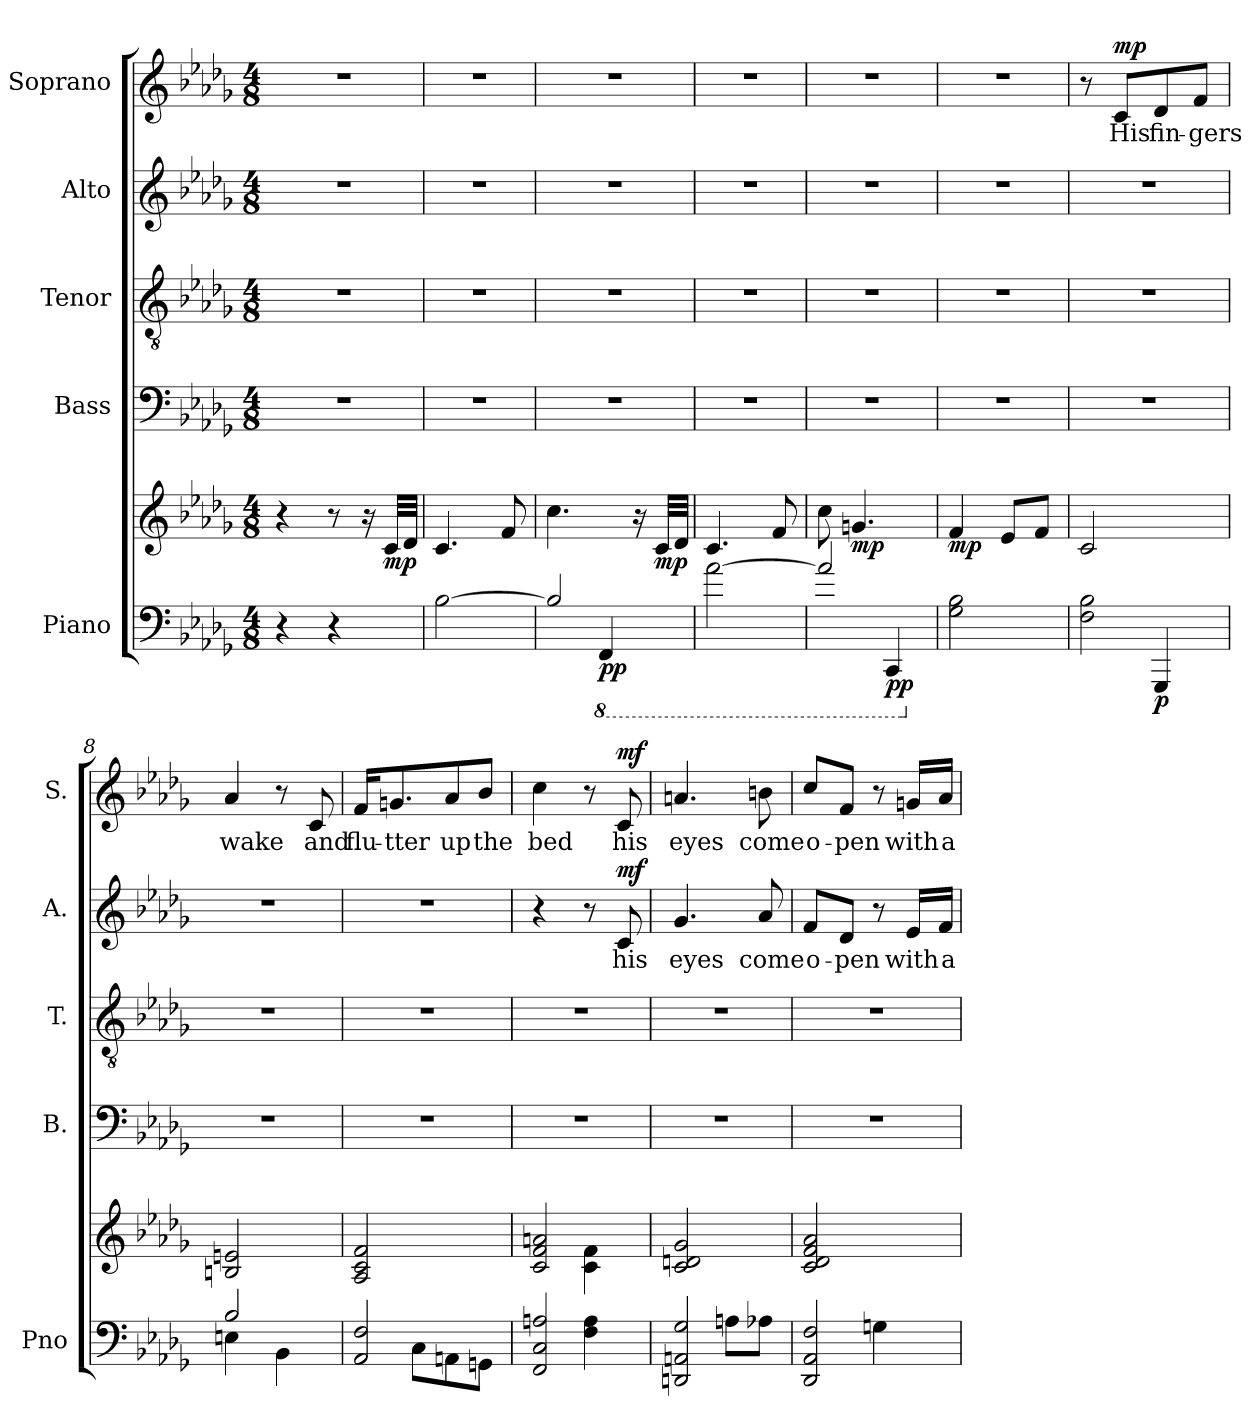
**kern	**kern	**dynam	**kern	**kern	**kern	**text	**dynam	**kern	**text	**dynam
*part5	*part5	*part5	*part4	*part3	*part2	*part2	*part2	*part1	*part1	*part1
*staff6	*staff5	*staff5/6	*staff4	*staff3	*staff2	*staff2	*staff2	*staff1	*staff1	*staff1
*I"Piano	*	*	*I"Bass	*I"Tenor	*I"Alto	*	*	*I"Soprano	*	*
*I'Pno	*	*	*I'B.	*I'T.	*I'A.	*	*	*I'S.	*	*
*clefF4	*clefG2	*	*clefF4	*clefGv2	*clefG2	*	*	*clefG2	*	*
*k[b-e-a-d-g-]	*k[b-e-a-d-g-]	*	*k[b-e-a-d-g-]	*k[b-e-a-d-g-]	*k[b-e-a-d-g-]	*	*	*k[b-e-a-d-g-]	*	*
*M4/8	*M4/8	*	*M4/8	*M4/8	*M4/8	*	*	*M4/8	*	*
*MM50	*MM50	*	*MM50	*MM50	*MM50	*	*	*MM50	*	*
=1	=1	=1	=1	=1	=1	=1	=1	=1	=1	=1
4r	4r	.	2r	2r	2r	.	.	2r	.	.
4r	8r	.	.	.	.	.	.	.	.	.
.	16r	.	.	.	.	.	.	.	.	.
!	!	!LO:DY:b	!	!	!	!	!	!	!	!
.	32c/LLL	mp	.	.	.	.	.	.	.	.
.	32d-/JJJ	.	.	.	.	.	.	.	.	.
=2	=2	=2	=2	=2	=2	=2	=2	=2	=2	=2
[2B-\	4.c/	.	2r	2r	2r	.	.	2r	.	.
.	8f/	.	.	.	.	.	.	.	.	.
=3	=3	=3	=3	=3	=3	=3	=3	=3	=3	=3
*^	*	*	*	*	*	*	*	*	*	*
2B-/]	4ryy	4.cc\	.	2r	2r	2r	.	.	2r	.	.
*8ba	*	*	*	*	*	*	*	*	*	*	*
!	!	!	!LO:DY:b=2	!	!	!	!	!	!	!	!
.	4FFF/	.	pp	.	.	.	.	.	.	.	.
.	.	16r	.	.	.	.	.	.	.	.	.
!	!	!	!LO:DY:b	!	!	!	!	!	!	!	!
.	.	32c/LLL	mp	.	.	.	.	.	.	.	.
.	.	32d-/JJJ	.	.	.	.	.	.	.	.	.
*v	*v	*	*	*	*	*	*	*	*	*	*
=4	=4	=4	=4	=4	=4	=4	=4	=4	=4	=4
[2A-\	4.c/	.	2r	2r	2r	.	.	2r	.	.
.	8f/	.	.	.	.	.	.	.	.	.
=5	=5	=5	=5	=5	=5	=5	=5	=5	=5	=5
*^	*	*	*	*	*	*	*	*	*	*
2A-/]	4ryy	8cc\	.	2r	2r	2r	.	.	2r	.	.
!	!	!	!LO:DY:b	!	!	!	!	!	!	!	!
.	.	4.gn/	mp	.	.	.	.	.	.	.	.
*8ba	*	*	*	*	*	*	*	*	*	*	*
!	!	!	!LO:DY:b=2	!	!	!	!	!	!	!	!
.	4CCC/	.	pp	.	.	.	.	.	.	.	.
*v	*v	*	*	*	*	*	*	*	*	*	*
=6	=6	=6	=6	=6	=6	=6	=6	=6	=6	=6
*X8ba	*	*	*	*	*	*	*	*	*	*
*^	*	*	*	*	*	*	*	*	*	*
!	!	!	!LO:DY:b	!	!	!	!	!	!	!	!
*v	*v	*	*	*	*	*	*	*	*	*	*
2G-\ 2B-\	4f/	mp	2r	2r	2r	.	.	2r	.	.
.	8e-/L	.	.	.	.	.	.	.	.	.
.	8f/J	.	.	.	.	.	.	.	.	.
=7	=7	=7	=7	=7	=7	=7	=7	=7	=7	=7
*^	*	*	*	*	*	*	*	*	*	*
2F\ 2B-\	4ryy	2c/	.	2r	2r	2r	.	.	8r	.	.
!	!	!	!	!	!	!	!	!	!	!LO:LY:b	!LO:DY:b
.	.	.	.	.	.	.	.	.	8c/L	His	mp
!	!	!	!LO:DY:b=2	!	!	!	!	!	!	!LO:LY:b	!
.	4GGG-/	.	p	.	.	.	.	.	8d-/	fin-	.
!	!	!	!	!	!	!	!	!	!	!LO:LY:b	!
.	.	.	.	.	.	.	.	.	8f/J	-gers	.
=8	=8	=8	=8	=8	=8	=8	=8	=8	=8	=8	=8
*X8ba	*	*	*	*	*	*	*	*	*	*	*
!	!	!	!LO:DY:b=2	!	!	!	!	!	!	!LO:LY:b	!
!	!	!	!LO:DY:n=1:b	!	!	!	!	!	!	!	!
2B-/	4En\	2Bn/ 2en/	mp mp	2r	2r	2r	.	.	4a-/	wake	.
.	4BB-\	.	.	.	.	.	.	.	8r	.	.
!	!	!	!	!	!	!	!	!	!	!LO:LY:b	!
.	.	.	.	.	.	.	.	.	8c/	and	.
=9	=9	=9	=9	=9	=9	=9	=9	=9	=9	=9	=9
!	!	!	!	!	!	!	!	!	!	!LO:LY:b	!
2AA-/ 2F/	8ryy	2A-/ 2c/ 2f/	.	2r	2r	2r	.	.	16f/KL	flu-	.
!	!	!	!	!	!	!	!	!	!	!LO:LY:b	!
.	.	.	.	.	.	.	.	.	8.gn/	-tter	.
.	8C\L	.	.	.	.	.	.	.	.	.	.
!	!	!	!	!	!	!	!	!	!	!LO:LY:b	!
.	8AAn\	.	.	.	.	.	.	.	8a-/	up	.
!	!	!	!	!	!	!	!	!	!	!LO:LY:b	!
.	8GGn\J	.	.	.	.	.	.	.	8b-/J	the	.
!!LO:LB:g=z
=10	=10	=10	=10	=10	=10	=10	=10	=10	=10	=10	=10
*	*	*^	*	*	*	*	*	*	*	*	*
!	!	!	!	!	!	!	!	!	!	!	!LO:LY:b	!
2FF/ 2C/ 2An/	4ryy	2c/ 2f/ 2an/	4ryy	.	2r	2r	4r	.	.	4cc\	bed	.
.	4F\ 4A\	.	4c\ 4f\	.	.	.	8r	.	.	8r	.	.
!	!	!	!	!	!	!	!	!LO:LY:b	!LO:DY:b	!	!LO:LY:b	!LO:DY:b
.	.	.	.	.	.	.	8c/	his	mf	8c/	his	mf
*	*	*v	*v	*	*	*	*	*	*	*	*	*
=11	=11	=11	=11	=11	=11	=11	=11	=11	=11	=11	=11
!	!	!	!	!	!	!	!LO:LY:b	!	!	!LO:LY:b	!
2DDn/ 2AAn/ 2G-/	4ryy	2c/ 2dn/ 2g-/	.	2r	2r	4.g-/	eyes	.	4.an/	eyes	.
.	8An\L	.	.	.	.	.	.	.	.	.	.
!	!	!	!	!	!	!	!LO:LY:b	!	!	!LO:LY:b	!
.	8A-X\J	.	.	.	.	8a-/	come	.	8bn\	come	.
=12	=12	=12	=12	=12	=12	=12	=12	=12	=12	=12	=12
!	!	!	!	!	!	!	!LO:LY:b	!	!	!LO:LY:b	!
2DD-/ 2AA-/ 2F/	4ryy	2c/ 2d-/ 2f/ 2a-/	.	2r	2r	8f/L	o-	.	8cc/L	o-	.
!	!	!	!	!	!	!	!LO:LY:b	!	!	!LO:LY:b	!
.	.	.	.	.	.	8d-/J	-pen	.	8f/J	-pen	.
.	4Gn\	.	.	.	.	8r	.	.	8r	.	.
!	!	!	!	!	!	!	!LO:LY:b	!	!	!LO:LY:b	!
.	.	.	.	.	.	16e-/LL	with	.	16gn/LL	with	.
!	!	!	!	!	!	!	!LO:LY:b	!	!	!LO:LY:b	!
.	.	.	.	.	.	16f/JJ	a	.	16a-/JJ	a	.
*v	*v	*	*	*	*	*	*	*	*	*	*
=	=	=	=	=	=	=	=	=	=	=
*-	*-	*-	*-	*-	*-	*-	*-	*-	*-	*-
